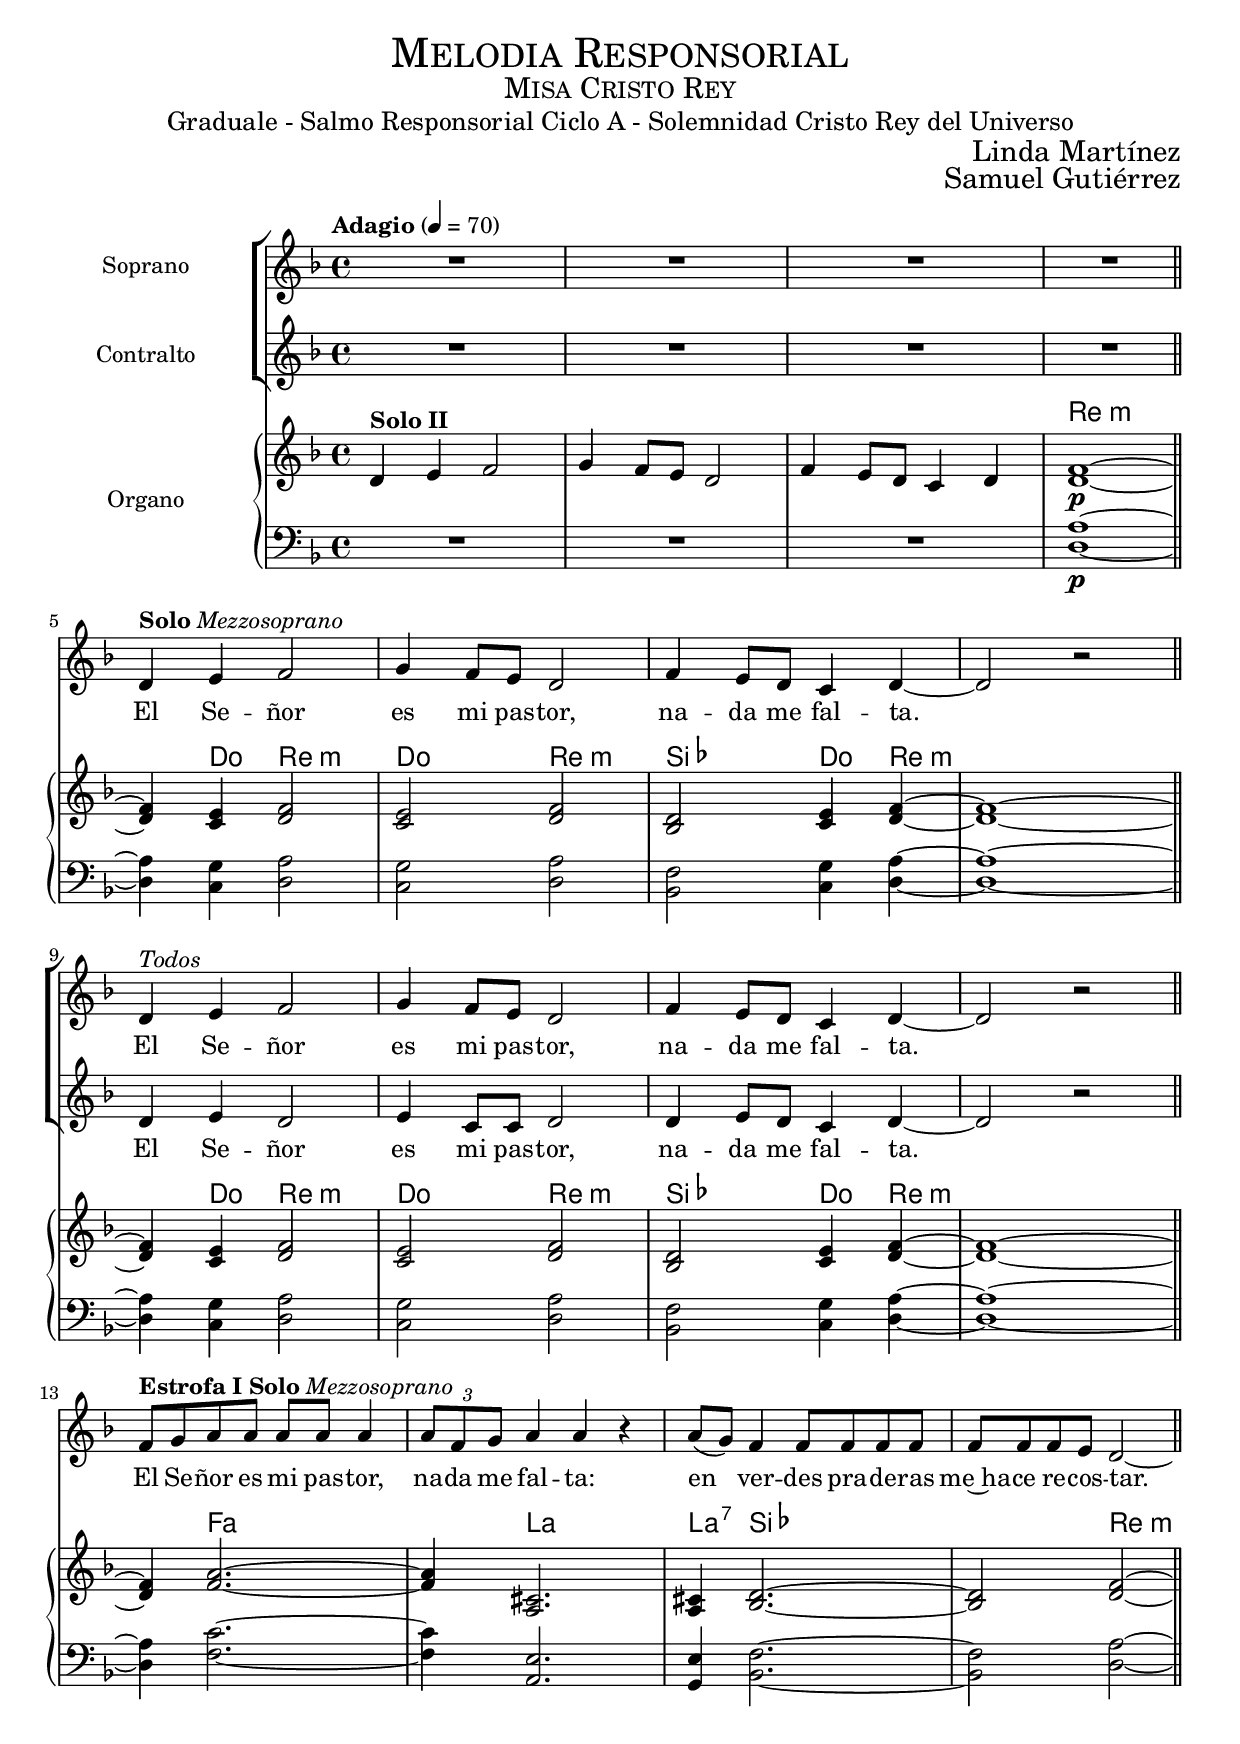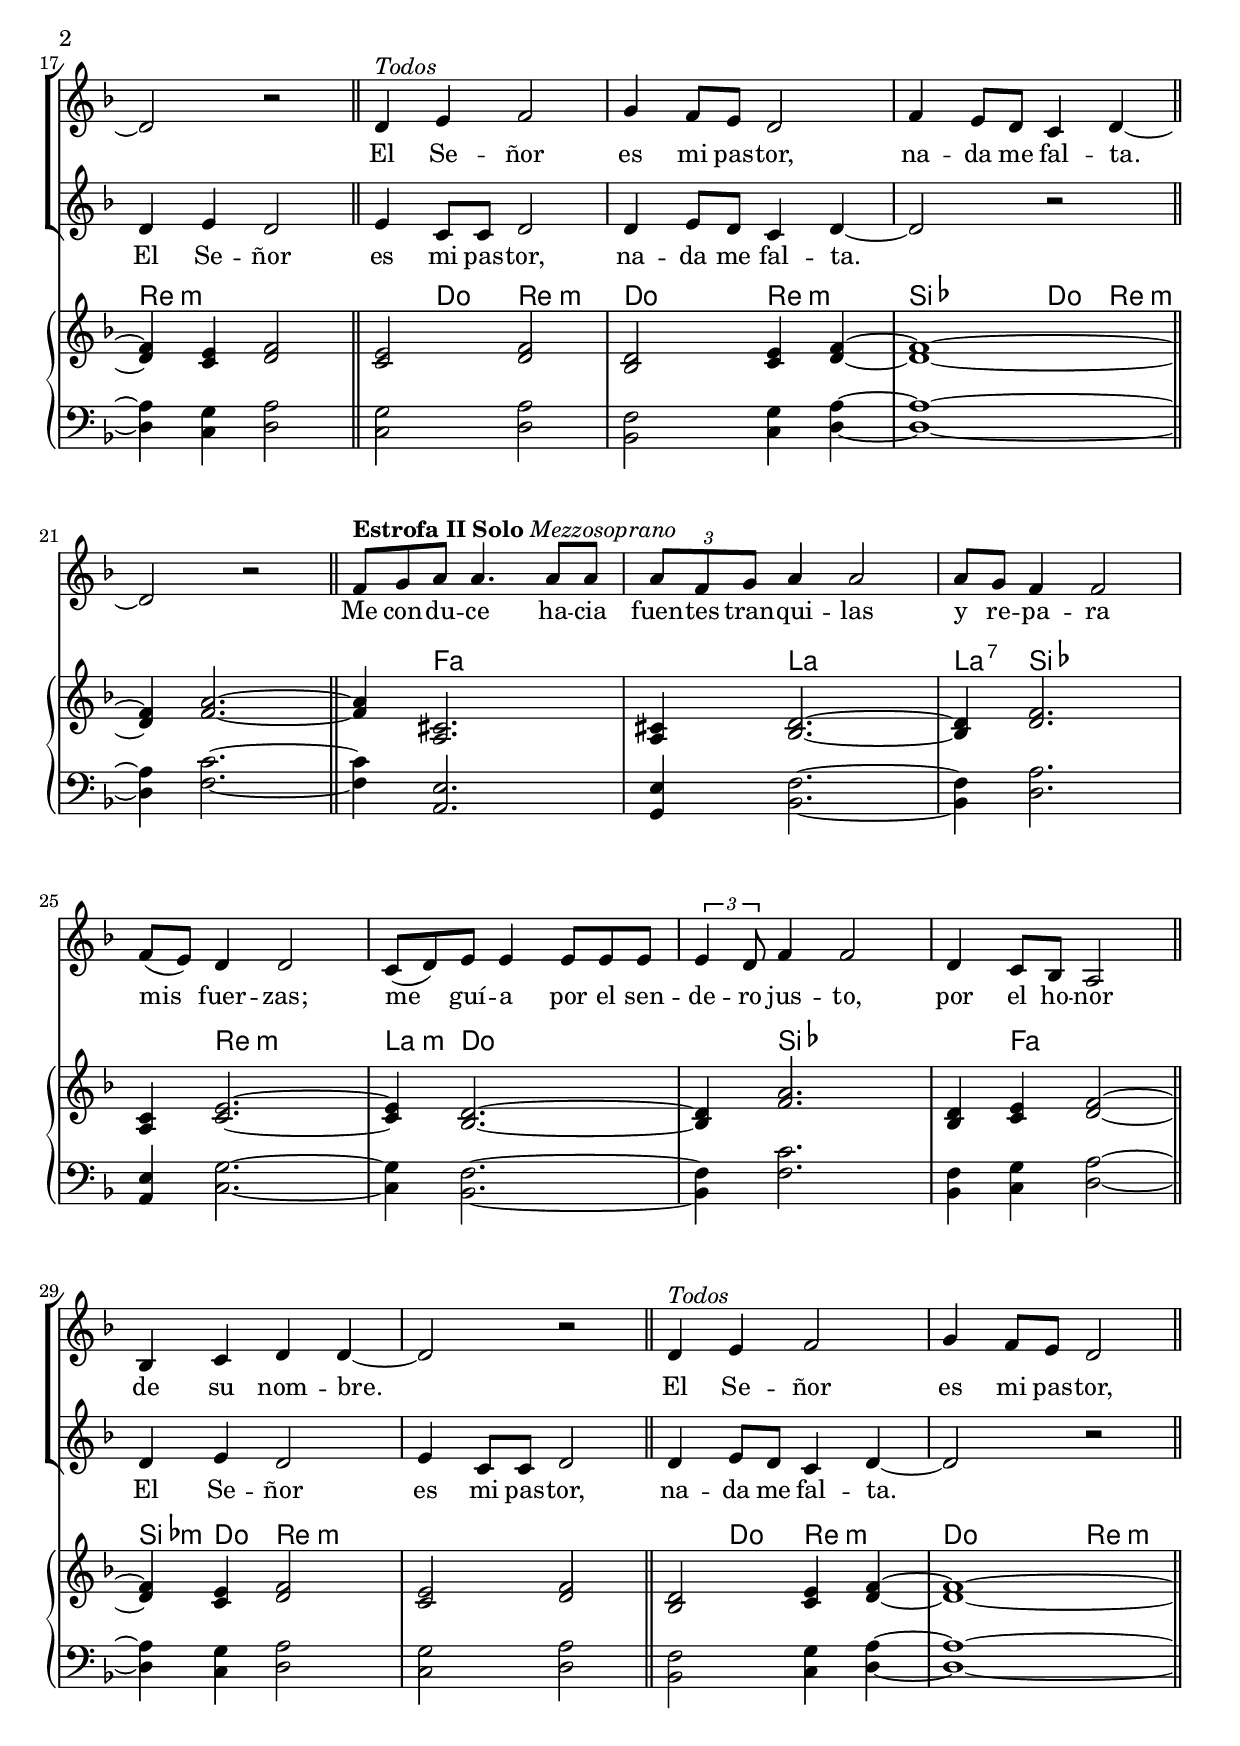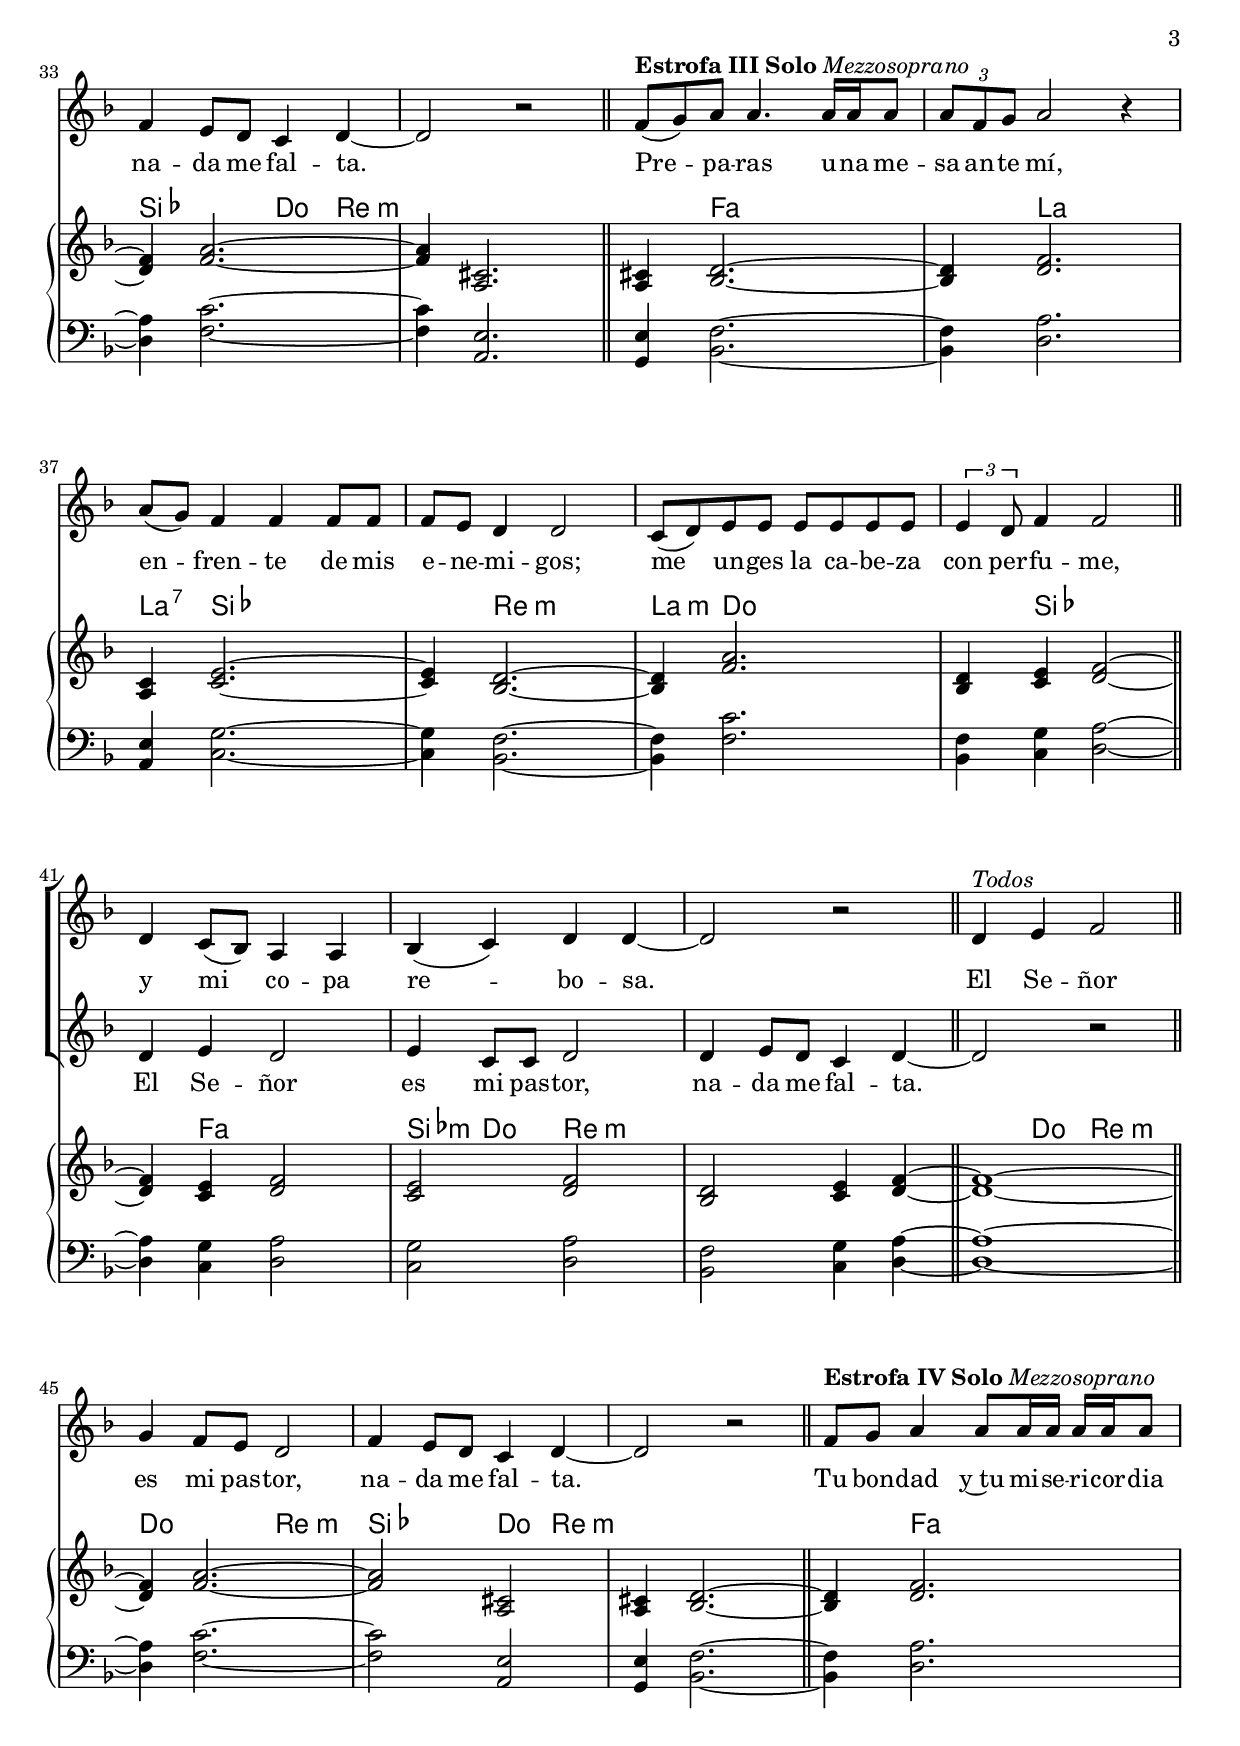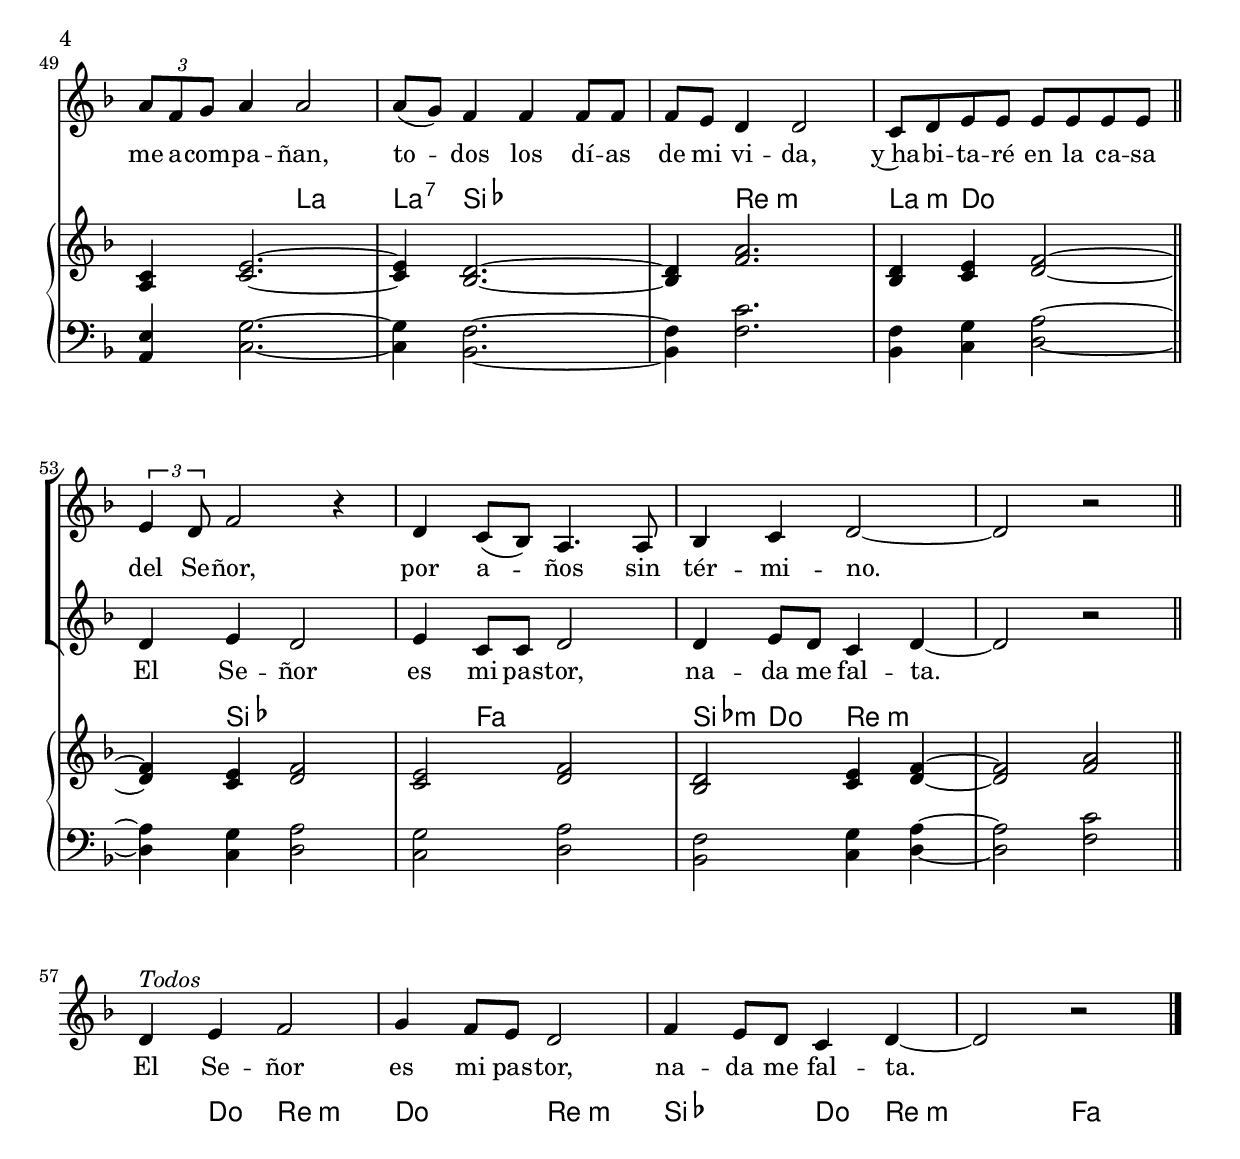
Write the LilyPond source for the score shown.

%  Melodia responsorial - Melody inspired by the compositions of Pbro Lucien Deiss
%  Music and accompaniment by serachsam

\language "espanol"
\version "2.23.2"

% --- Global parameters
particle = 0
jump = \break

% --- Includes
\include "global.ily"
soprano_music_a = \relative do' {
  \compressEmptyMeasures
  \dynamicUp

  R1*4 | #(if (= particle 1) jump "") % 4
  re4^\markup{ \bold "Solo" \italic "Mezzosoprano" } mi fa2 |
  sol4 fa8 mi re2 |
  fa4 mi8 re do4 re4~ |
  re2 r | #(if (= particle 1) jump "") % 8
  re4^\markup{ \italic "Todos" } mi fa2 |
  sol4 fa8 mi re2 |
  fa4 mi8 re do4 re4~ |
  re2 r | #(if (= particle 1) jump "") % 12
  fa8^\markup{ \bold "Estrofa I Solo" \italic "Mezzosoprano" } sol la la la la la4 |
  \tuplet 3/2 {la8 fa sol} la4 la r |
  la8( sol) fa4 fa8 fa fa fa |
  fa fa fa mi re2~ |
  re2 r | #(if (= particle 1) jump "")
  re4^\markup{ \italic "Todos" } mi fa2 |
  sol4 fa8 mi re2 |
  fa4 mi8 re do4 re4~ |
  re2 r | #(if (= particle 1) jump "") % 20
  fa8^\markup{ \bold "Estrofa II Solo" \italic "Mezzosoprano" } sol la la4. la8 la |
  \tuplet 3/2 {la8 fa sol} la4 la2 |
  la8 sol fa4 fa2 |
  fa8( mi) re4 re2 | #(if (= particle 1) jump "") %24
  do8( re) mi mi4 mi8 mi mi |
  \tuplet 3/2 { mi4 re8 } fa4 fa2 |
  re4 do8 sib la2 |
  sib4 do re4 re~ | 
  re2 r | #(if (= particle 1) jump "") %28
  re4^\markup{ \italic "Todos" } mi fa2 |
  sol4 fa8 mi re2 |
  fa4 mi8 re do4 re4~ |
  re2 r | #(if (= particle 1) jump "") % 32
  fa8(^\markup{ \bold "Estrofa III Solo" \italic "Mezzosoprano" } sol) la la4. la16 la la8 |
  \tuplet 3/2 {la8 fa sol} la2 r4 |
  la8( sol) fa4 fa4 fa8 fa |
  fa8 mi re4 re2 | #(if (= particle 1) jump "") % 36
  do8( re) mi mi mi mi mi mi |
  \tuplet 3/2 { mi4 re8 } fa4 fa2 |
  re4 do8( sib) la4 la |
  sib4( do) re re~ | 
  re2 r | #(if (= particle 1) jump "") % 40
  re4^\markup{ \italic "Todos" } mi fa2 |
  sol4 fa8 mi re2 |
  fa4 mi8 re do4 re4~ |
  re2 r | #(if (= particle 1) jump "") % 44
  fa8^\markup{\bold "Estrofa IV Solo" \italic "Mezzosoprano" } sol la4 la8 la16 la la la |
  la8 \tuplet 3/2 {la8 fa sol} la4 la2 |
  la8( sol) fa4 fa fa8 fa |
  fa8 mi re4 re2 | #(if (= particle 1) jump "") % 48
  do8 re mi mi mi mi mi mi |
  \tuplet 3/2 { mi4 re8 } fa2 r4 |
  re4 do8( sib) la4. la8 |
  sib4 do re2~ | 
  re2 r | #(if (= particle 1) jump "") % 52
  re4^\markup{ \italic "Todos" } mi fa2 |
  sol4 fa8 mi re2 |
  fa4 mi8 re do4 re4~ |
  re2 r |
}

soprano_lyrics_a = \lyricmode {
  El Se -- ñor es mi pas -- tor, na -- da me fal -- ta.
  El Se -- ñor es mi pas -- tor, na -- da me fal -- ta.

  El Se -- ñor es mi pas -- tor, na -- da me fal -- ta:
  en ver -- des pra -- de -- ras me~ha -- ce re -- cos -- tar.

  El Se -- ñor es mi pas -- tor, na -- da me fal -- ta.

  Me con -- du -- ce ha -- cia fuen -- tes tran -- qui -- las
  y re -- pa -- ra mis fuer -- zas;
  me guí -- a por el sen -- de -- ro jus -- to,
  por el ho -- nor de su nom -- bre.

  El Se -- ñor es mi pas -- tor, na -- da me fal -- ta.

  Pre -- pa -- ras u -- na me -- sa an -- te mí,
  en -- fren -- te de mis e -- ne -- mi -- gos;
  me un -- ges la ca -- be -- za con per -- fu -- me,
  y mi co -- pa re -- bo -- sa.

  El Se -- ñor es mi pas -- tor, na -- da me fal -- ta.

  Tu bon -- dad y~tu mi -- se -- ri -- cor -- dia me a -- com -- pa -- ñan,
  to -- dos los dí -- as de mi vi -- da,
  y~ha -- bi -- ta -- ré en la ca -- sa del Se -- ñor,
  por a -- ños sin tér -- mi -- no.

  El Se -- ñor es mi pas -- tor, na -- da me fal -- ta.
}

soprano_music_b = \relative do' {
  \compressEmptyMeasures
  \dynamicUp

  R1*4 | #(if (= particle 1) jump "") % 4
  re4^\markup{ \bold "Solo" \italic "Mezzosoprano" } mi fa2 |
  sol4 fa8 mi re4 re |
  fa4 mi8 re do4( re4~ |
  re2) r | #(if (= particle 1) jump "") % 8
  re4^\markup{ \italic "Todos" } mi fa2 |
  sol4 fa8 mi re4 re |
  fa4 mi8 re do4( re4~ |
  re2) r | #(if (= particle 1) jump "") % 12
  fa8^\markup{ \bold "Estrofa I Solo" \italic "Mezzosoprano" } sol la la la la la la |
  \tuplet 3/2 {la8 fa sol} la2 r4 |
  la8 sol fa4 fa8 fa fa fa |
  fa fa fa mi re2~ | 
  re2 r | #(if (= particle 1) jump "") % 16
  re4^\markup{ \italic "Todos" } mi fa2 |
  sol4 fa8 mi re4 re |
  fa4 mi8 re do4( re4~ |
  re2) r | #(if (= particle 1) jump "") % 20
  fa8^\markup{ \bold "Estrofa II Solo" \italic "Mezzosoprano" } sol la la la la la la |
  \tuplet 3/2 {la8 fa sol} la4 la2 |
  la8 sol fa fa fa4 fa |
  fa8 mi re4 re2 | #(if (= particle 1) jump "") % 24
  re4 do8 sib la4. la8 |
  sib4( do) re2~ | 
  re2 r | #(if (= particle 1) jump "") % 26
  re4^\markup{ \italic "Todos" } mi fa2 |
  sol4 fa8 mi re4 re |
  fa4 mi8 re do4( re4~ |
  re2) r | #(if (= particle 1) jump "") % 30
  fa8^\markup{ \bold "Estrofa III Solo" \italic "Mezzosoprano" } sol la la la la la4 |
  \tuplet 3/2 {la8( fa) sol} la4 la2 |
  la8 sol fa fa fa fa fa fa |
  fa8 mi re4 re2 | #(if (= particle 1) jump "") % 34
  re4 do8 sib la4 la8 la |
  sib4 do re2~ | 
  re2 r | #(if (= particle 1) jump "") % 36
  re4^\markup{ \italic "Todos" } mi fa2 |
  sol4 fa8 mi re4 re |
  fa4 mi8 re do4( re4~ |
  re2) r |
}

soprano_lyrics_b = \lyricmode {
  El Se -- ñor rei -- na, ves -- ti -- do de ma -- jes -- tad.
  El Se -- ñor rei -- na, ves -- ti -- do de ma -- jes -- tad.

  El Se -- ñor rei -- na, ves -- ti -- do de ma -- jes -- tad,
  el Se -- ñor, ves -- ti -- do~y ce -- ñi -- do de po -- der.

  El Se -- ñor rei -- na, ves -- ti -- do de ma -- jes -- tad.

  A -- sí~es -- tá fir -- me el or -- be y no va -- ci -- la.
  Tu tro -- no~es -- tá fir -- me des -- de siem -- pre,
  y tú e -- res e -- ter -- no.

  El Se -- ñor rei -- na, ves -- ti -- do de ma -- jes -- tad.

  Tus man -- da -- tos son fie -- les y se -- gu -- ros;
  la san -- ti -- dad es~el a -- dor -- no de tu ca -- sa,
  Se -- ñor, por dí -- as sin tér -- mi -- no.

  El Se -- ñor rei -- na, ves -- ti -- do de ma -- jes -- tad.
}

soprano_music_c = \relative do' {
  \compressEmptyMeasures
  \dynamicUp

  R1*4 | #(if (= particle 1) jump "") % 4
  re4^\markup{ \bold "Solo" \italic "Mezzosoprano" } mi8 mi fa4 fa |
  sol4( fa8) mi re4 re |
  fa4( mi8) re do4( re4~ |
  re2) r | #(if (= particle 1) jump "") % 8
  re4^\markup{ \italic "Todos" } mi8 mi fa4 fa |
  sol4( fa8) mi re4 re |
  fa4( mi8) re do4( re4~ |
  re2) r | #(if (= particle 1) jump "") % 12
  fa8^\markup{ \bold "Estrofa I Solo" \italic "Mezzosoprano" } sol la la4. la8 la |
  \tuplet 3/2 {la8( fa) sol} la4 la2 |
  la8( sol) fa4 fa8 fa fa fa |
  fa8 mi re2 r4 | #(if (= particle 1) jump "") % 16
  do8 re mi4. mi8 mi mi |
  \tuplet 3/2 { mi4 re8 } fa2 r4 |
  re4 do8 sib la2 |
  sib4 do re4 re~ | 
  re2 r | #(if (= particle 1) jump "") % 20
  re4^\markup{ \italic "Todos" } mi8 mi fa4 fa |
  sol4( fa8) mi re4 re |
  fa4( mi8) re do4( re4~ |
  re2) r | #(if (= particle 1) jump "") % 24
  fa8(^\markup{\bold "Estrofa II Solo" \italic "Mezzosoprano" } sol) la4 la la |
  \tuplet 3/2 {la8( fa sol)} la4 la2 |
  la8( sol) fa4 fa2 |
  fa8 mi re2 r4 | #(if (= particle 1) jump "") % 28
  do8 re mi mi mi mi4 mi8 |
  \tuplet 3/2 { mi4 re8 } fa2 r4 |
  fa8 sol la la la la la4 |
  \tuplet 3/2 {la8( fa) sol} la2 r4 | #(if (= particle 1) jump "") % 32
  la16( sol) fa8 fa16 fa fa8 \tuplet 3/2 {fa8 fa fa} fa fa |
  fa8 mi re4 re2 |
  re4 do8 sib la4. la8 |
  sib4 do re2~ | 
  re2 r | #(if (= particle 1) jump "") % 36
  re4^\markup{ \italic "Todos" } mi8 mi fa4 fa |
  sol4( fa8) mi re4 re |
  fa4( mi8) re do4( re4~ |
  re2) r |
}

soprano_lyrics_c = \lyricmode {
  Va -- mos a -- le -- gres a  la ca -- sa del Se -- ñor.
  Va -- mos a -- le -- gres a  la ca -- sa del Se -- ñor.

  ¡Qué~a -- le -- grí -- a cuan -- do me di -- je -- ron:
  «Va -- mos a la ca -- sa del Se -- ñor»!
  Ya es -- tán pi -- san -- do nues -- tros pies
  por el ho -- nor de su nom -- bre.

  Va -- mos a -- le -- gres a  la ca -- sa del Se -- ñor.

  A -- llá su -- ben las tri -- bus,
  las tri -- bus del Se -- ñor,
  se -- gún la cos -- tum -- bre de Is -- ra -- el,
  a ce -- le -- brar el nom -- bre del Se -- ñor;
  en e -- lla es -- tán los tri -- bu -- na -- les de jus -- ti -- cia,
  en el pa -- la -- cio de Da -- vid.

  Va -- mos a -- le -- gres a  la ca -- sa del Se -- ñor.
}

\include "alto.ily"
harmonies_a = \new ChordNames {
  \set ChordNames.midiInstrument = "string ensemble 2"
  \set ChordNames.midiMaximumVolume = #0
  \set chordChanges = ##t
  \chordmode {
    \italianChords
    s1*3 |
    re1:m |
    s4 do4 re2:m |
    do2 re2:m |
    sib,2 do4 re4:m |
    s1 |
    s4 do4 re2:m |
    do2 re2:m |
    sib,2 do4 re4:m |
    s1 |
    s4 fa2. |
    s4 la2. |
    la4:7 sib2. |
    s2 re2:m |
    re1:m |
    s4 do4 re2:m |
    do2 re2:m |
    sib,2 do4 re4:m |
    s1 |
    s4 fa2. |
    s4 la2. |
    la4:7 sib2. |
    s4 re2.:m |
    la4:m do2. |
    s4 sib2. |
    s4 fa2. |
    sib4:m do4 re2:m |
    re1:m |
    s4 do4 re2:m |
    do2 re2:m |
    sib,2 do4 re4:m |
    s1 |
    s4 fa2. |
    s4 la2. |
    la4:7 sib2. |
    s4 re2.:m |
    la4:m do2. |
    s4 sib2. |
    s4 fa2. |
    sib4:m do4 re2:m |
    re1:m |
    s4 do4 re2:m |
    do2 re2:m |
    sib,2 do4 re4:m |
    s1 |
    s4 fa2. |
    s2 la2 |
    la4:7 sib2. |
    s4 re2.:m |
    la4:m do2. |
    s4 sib2. |
    s4 fa2. |
    sib4:m do4 re2:m |
    re1:m |
    s4 do4 re2:m |
    do2 re2:m |
    sib,2 do4 re4:m |
    s2 fa |
  }
}

harmonies_b = \new ChordNames {
  \set ChordNames.midiInstrument = "string ensemble 2"
  \set ChordNames.midiMaximumVolume = #0
  \set chordChanges = ##t
  \chordmode {
    \italianChords
    s1*3 |
    re1:m |
    s4 do4 re2:m |
    do2 re2:m |
    sib,2 do4 re4:m |
    s1 |
    s4 do4 re2:m |
    do2 re2:m |
    sib,2 do4 re4:m |
    s1 |
    s4 fa2. |
    s4 la2. |
    la4:7 sib2. |
    s2 re2:m |
    re1:m |
    s4 do4 re2:m |
    do2 re2:m |
    sib,2 do4 re4:m |
    s1 |
    s4 fa2. |
    s4 la2. |
    la4:7 sib2. |
    s4 re2.:m |
    sib4 fa2. |
    sib4:m do4 re2:m |
    re1:m |
    s4 do4 re2:m |
    do2 re2:m |
    sib,2 do4 re4:m |
    s1 |
    s4 fa2. |
    s4 la2. |
    la4:7 sib2. |
    s4 re2.:m |
    sib4 fa2. |
    sib4:m do4 re2:m |
    re1:m |
    s4 do4 re2:m |
    do2 re2:m |
    sib,2 do4 re4:m |
    s2 fa |
  }
}

harmonies_c = \new ChordNames {
  \set ChordNames.midiInstrument = "string ensemble 2"
  \set ChordNames.midiMaximumVolume = #0
  \set chordChanges = ##t
  \chordmode {
    \italianChords
    s1*3 |
    re1:m |
    s4 do4 re2:m |
    do2 re2:m |
    sib,2 do4 re4:m |
    s1 |
    s4 do4 re2:m |
    do2 re2:m |
    sib,2 do4 re4:m |
    s1 |
    s4 fa2. |
    s4 la2. |
    la4:7 sib2. |
    s4 re2.:m |
    la4:m do2. |
    s4 sib2. |
    s4 fa2. |
    sib4:m do4 re2:m |
    re1:m |
    s4 do4 re2:m |
    do2 re2:m |
    sib,2 do4 re4:m |
    s1 |
    s4 fa2. |
    s4 la2. |
    la4:7 sib2. |
    s4 re2.:m |
    la4:m do2. |
    s4 sib2. |
    re4:m fa2. |
    s4 la2. |
    la4:7 sib2. |
    s4 re2.:m |
    sib4 fa2. |
    sib4:m do4 re2:m |
    re1:m |
    s4 do4 re2:m |
    do2 re2:m |
    sib,2 do4 re4:m |
    s2 fa |
  }
}

notes_soproano_a = \relative do' {
  R1*3 fa1\p~ |
  fa4 mi fa2 |
  mi2 fa |
  re2 mi4 fa~ |
  fa1~ |
  fa4 mi fa2 |
  mi2 fa |
  re2 mi4 fa~ |
  fa1~ |
  fa4 la2.~ |
  la4 dos,2. |
  dos4 re2.~ |
  re2 fa~ |
  fa4 mi fa2 |
  mi2 fa |
  re2 mi4 fa~ |
  fa1~ |
  fa4 la2.~ |
  la4 dos,2. |
  dos4 re2.~ |
  re4 fa2. |
  do4 mi2.~ |
  mi4 re2.~ |
  re4 la'2. |
  re,4 mi fa2~ |
  fa4 mi fa2 |
  mi2 fa |
  re2 mi4 fa~ |
  fa1~ |
  fa4 la2.~ |
  la4 dos,2. |
  dos4 re2.~ |
  re4 fa2. |
  do4 mi2.~ |
  mi4 re2.~ |
  re4 la'2. |
  re,4 mi fa2~ |
  fa4 mi fa2 |
  mi2 fa |
  re2 mi4 fa~ |
  fa1~ |
  fa4 la2.~ |
  la2 dos,2 |
  dos4 re2.~ |
  re4 fa2. |
  do4 mi2.~ |
  mi4 re2.~ |
  re4 la'2. |
  re,4 mi fa2~ |
  fa4 mi fa2 |
  mi2 fa |
  re2 mi4 fa~ |
  fa2 la |
}

notes_alto_a = \relative do' {
  re4 mi fa2 |
  sol4 fa8 mi re2 |
  fa4 mi8 re do4 re |
  re1\p~ | \bar "||" #(if (= particle 1) "" jump) % 4
  re4 do re2 |
  do2 re |
  sib2 do4 re~ |
  re1~ | \bar "||" #(if (= particle 1) "" jump) % 8
  re4 do re2 |
  do2 re |
  sib2 do4 re~ |
  re1~ | \bar "||" #(if (= particle 1) "" jump) % 12
  re4 fa2.~ |
  fa4 la,2. |
  la4 sib2.~ |
  sib2 re~ | \bar "||" #(if (= particle 1) "" jump) % 14
  re4 do re2 |
  do2 re |
  sib2 do4 re~ |
  re1~ | \bar "||" #(if (= particle 1) "" jump) % 18
  re4 fa2.~ |
  fa4 la,2. |
  la4 sib2.~ |
  sib4 re2. |
  la4 do2.~ |
  do4 sib2.~ |
  sib4 fa'2. |
  sib,4 do re2~ | \bar "||" #(if (= particle 1) "" jump) % 28
  re4 do re2 |
  do2 re |
  sib2 do4 re~ |
  re1~ | \bar "||" #(if (= particle 1) "" jump) % 32
  re4 fa2.~ |
  fa4 la,2. |
  la4 sib2.~ |
  sib4 re2. | #(if (= particle 1) "" jump) % 36
  la4 do2.~ |
  do4 sib2.~ |
  sib4 fa'2. |
  sib,4 do re2~ | \bar "||" #(if (= particle 1) "" jump) % 40
  re4 do re2 |
  do2 re |
  sib2 do4 re~ |
  re1~ | \bar "||" #(if (= particle 1) "" jump) % 44
  re4 fa2.~ |
  fa2 la,2 |
  la4 sib2.~ |
  sib4 re2. | #(if (= particle 1) "" jump) % 48
  la4 do2.~ |
  do4 sib2.~ |
  sib4 fa'2. |
  sib,4 do re2~ | \bar "||" #(if (= particle 1) "" jump) % 52
  re4 do re2 |
  do2 re |
  sib2 do4 re~ |
  re2 fa |

  \bar "|."
}

notes_tenor_a = \relative do' {
  R1*3 la1\p~ |
  la4 sol la2 |
  sol2 la |
  fa2 sol4 la~ |
  la1~ |
  la4 sol la2 |
  sol2 la |
  fa2 sol4 la~ |
  la1~ |
  la4 do2.~ |
  do4 mi,2. |
  mi4 fa2.~ |
  fa2 la~ |
  la4 sol la2 |
  sol2 la |
  fa2 sol4 la~ |
  la1~ |
  la4 do2.~ |
  do4 mi,2. |
  mi4 fa2.~ |
  fa4 la2. |
  mi4 sol2.~ |
  sol4 fa2.~ |
  fa4 do'2. |
  fa,4 sol la2~ |
  la4 sol la2 |
  sol2 la |
  fa2 sol4 la~ |
  la1~ |
  la4 do2.~ |
  do4 mi,2. |
  mi4 fa2.~ |
  fa4 la2. |
  mi4 sol2.~ |
  sol4 fa2.~ |
  fa4 do'2. |
  fa,4 sol la2~ |
  la4 sol la2 |
  sol2 la |
  fa2 sol4 la~ |
  la1~ |
  la4 do2.~ |
  do2 mi,2 |
  mi4 fa2.~ |
  fa4 la2. |
  mi4 sol2.~ |
  sol4 fa2.~ |
  fa4 do'2. |
  fa,4 sol la2~ |
  la4 sol la2 |
  sol2 la |
  fa2 sol4 la~ |
  la2 do |
}

notes_bass_a = \relative do {
  R1*3 re1\p~ |
  re4 do re2 |
  do2 re |
  sib2 do4 re~ |
  re1~ |
  re4 do re2 |
  do2 re |
  sib2 do4 re~ |
  re1~ |
  re4 fa2.~ |
  fa4 la,2. |
  sol4 sib2.~ |
  sib2 re~  |
  re4 do re2 |
  do2 re |
  sib2 do4 re~ |
  re1~ |
  re4 fa2.~ |
  fa4 la,2. |
  sol4 sib2.~ |
  sib4 re2. |
  la4 do2.~ |
  do4 sib2.~ |
  sib4 fa'2. |
  sib,4 do re2~ |
  re4 do re2 |
  do2 re |
  sib2 do4 re~ |
  re1~ |
  re4 fa2.~ |
  fa4 la,2. |
  sol4 sib2.~ |
  sib4 re2. |
  la4 do2.~ |
  do4 sib2.~ |
  sib4 fa'2. |
  sib,4 do re2~ |
  re4 do re2 |
  do2 re |
  sib2 do4 re~ |
  re1~ |
  re4 fa2.~ |
  fa2 la,2 |
  sol4 sib2.~ |
  sib4 re2. |
  la4 do2.~ |
  do4 sib2.~ |
  sib4 fa'2. |
  sib,4 do re2~ |
  re4 do re2 |
  do2 re |
  sib2 do4 re~ |
  re2 fa |
}


% --- Global size
% #(set-global-staff-size 19.8)

% --- Header
\markup { \fill-line { \center-column { \fontsize #5 \smallCaps \title \fontsize #2 \smallCaps \subtitle \fontsize #1 \subsubtitle_a } } }
\markup { \fill-line { " " \right-column { \fontsize #2 \autor } } }
\markup { \fill-line { " " \right-column { \fontsize #2 \arranger } } }
\markup { \fill-line { " " \right-column { \fontsize #2 \other } } }
\header {
  dedication = \dedication
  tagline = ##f
  breakbefore = ##t
}

% --- Music

% --- Harmony

% --- Sheet
\score {
  <<
    \new ChoirStaff { <<
      \new Staff { <<
        \set Staff.instrumentName = #"Soprano"
        \set Staff.midiInstrument = #"choir aahs"
        \new Voice = "soprano" { <<\global_a \soprano_music_a>> }
        \new Lyrics \lyricsto "soprano" {\soprano_lyrics_a}
      >> }
      \new Staff { <<
        \set Staff.instrumentName = #"Contralto"
        \set Staff.midiInstrument = #"choir aahs"
        \new Voice = "alto" {<<\global_a \alto_music_a>>}
        \new Lyrics \lyricsto "alto" {\alto_lyrics_a}
      >> }
    >> }
    \harmonies_a
    \new PianoStaff { <<
      \set PianoStaff.instrumentName = #"Organo"
      \new Staff = "sopranoStaff" { <<
        \set Staff.midiInstrument = #"church organ"
        \partCombine
        << \global_a \notes_soproano_a >>
        << \global_a \notes_alto_a >>
      >> }
      \new Staff { <<
        \set Staff.midiInstrument = #"church organ"
        \clef bass
        \partCombine
        << \global_a \notes_tenor_a >>
        << \global_a \notes_bass_a >>
      >> }
    >> }
  >>
  \midi { }
  \layout {
    \context {
      \Staff \RemoveEmptyStaves
    }
  }
}

% --- Paper
\paper{
  #(set-default-paper-size "letter")
  indent=3.5\cm
}
